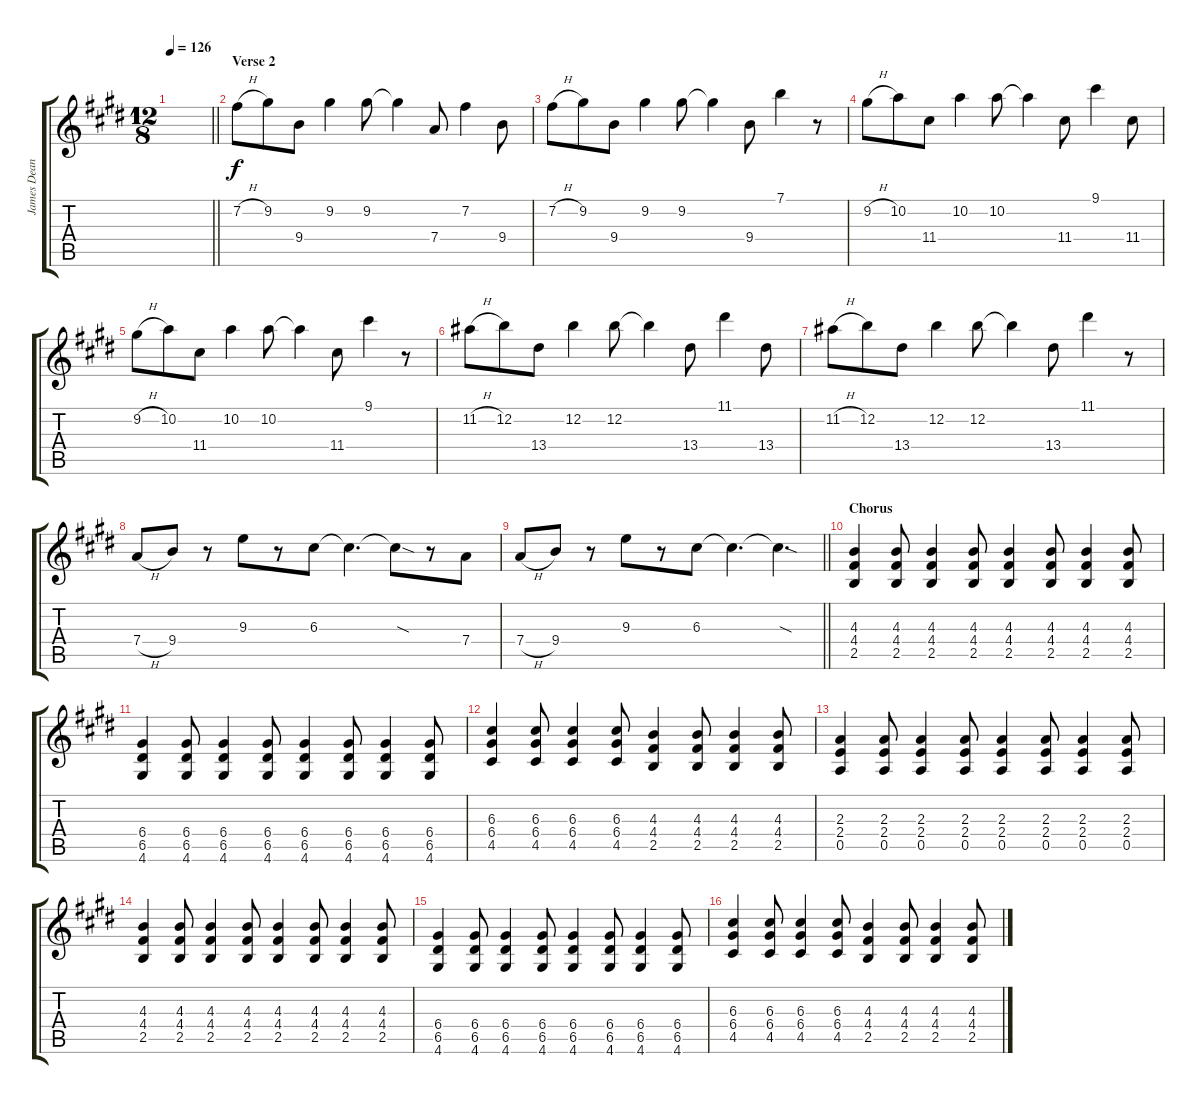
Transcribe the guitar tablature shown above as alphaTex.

\track ("James Dean Bradfield (Guitar)" "James Dean") {instrument distortionguitar}
\staff {score tabs}
\tuning (E4 B3 G3 D3 A2 E2) {hide}
\ts (12 8)
\tempo 126
\clef g2
\barLineRight lightlight
\ks e
|
\section ("" "Verse 2")
7.2{h}.8 9.2.8 9.4.8 9.2.4 9.2.8 9.2{t}.4 7.4.8 7.2.4 9.4.8 |
7.2{h}.8 9.2.8 9.4.8 9.2.4 9.2.8 9.2{t}.4 9.4.8 7.1.4 r.8 |
9.2{h}.8 10.2.8 11.4.8 10.2.4 10.2.8 10.2{t}.4 11.4.8 9.1.4 11.4.8 |
9.2{h}.8 10.2.8 11.4.8 10.2.4 10.2.8 10.2{t}.4 11.4.8 9.1.4 r.8 |
11.2{h}.8 12.2.8 13.4.8 12.2.4 12.2.8 12.2{t}.4 13.4.8 11.1.4 13.4.8 |
11.2{h}.8 12.2.8 13.4.8 12.2.4 12.2.8 12.2{t}.4 13.4.8 11.1.4 r.8 |
7.4{h}.8 9.4.8 r.8 9.3.8 r.8 6.3.8 6.3{t}.4{d} 6.3{sod t}.8 r.8 7.4.8 |
\barLineRight lightlight
7.4{h}.8 9.4.8 r.8 9.3.8 r.8 6.3.8 6.3{t}.4{d} 6.3{sod t}.4{d} |
\section ("" "Chorus")
(4.3 4.4 2.5).4{volume 13} (4.3 4.4 2.5).8 (4.3 4.4 2.5).4 (4.3 4.4 2.5).8 (4.3 4.4 2.5).4 (4.3 4.4 2.5).8 (4.3 4.4 2.5).4 (4.3 4.4 2.5).8 |
(6.4 6.5 4.6).4 (6.4 6.5 4.6).8 (6.4 6.5 4.6).4 (6.4 6.5 4.6).8 (6.4 6.5 4.6).4 (6.4 6.5 4.6).8 (6.4 6.5 4.6).4 (6.4 6.5 4.6).8 |
(6.3 6.4 4.5).4 (6.3 6.4 4.5).8 (6.3 6.4 4.5).4 (6.3 6.4 4.5).8 (4.3 4.4 2.5).4 (4.3 4.4 2.5).8 (4.3 4.4 2.5).4 (4.3 4.4 2.5).8 |
(2.3 2.4 0.5).4 (2.3 2.4 0.5).8 (2.3 2.4 0.5).4 (2.3 2.4 0.5).8 (2.3 2.4 0.5).4 (2.3 2.4 0.5).8 (2.3 2.4 0.5).4 (2.3 2.4 0.5).8 |
(4.3 4.4 2.5).4 (4.3 4.4 2.5).8 (4.3 4.4 2.5).4 (4.3 4.4 2.5).8 (4.3 4.4 2.5).4 (4.3 4.4 2.5).8 (4.3 4.4 2.5).4 (4.3 4.4 2.5).8 |
(6.4 6.5 4.6).4 (6.4 6.5 4.6).8 (6.4 6.5 4.6).4 (6.4 6.5 4.6).8 (6.4 6.5 4.6).4 (6.4 6.5 4.6).8 (6.4 6.5 4.6).4 (6.4 6.5 4.6).8 |
(6.3 6.4 4.5).4 (6.3 6.4 4.5).8 (6.3 6.4 4.5).4 (6.3 6.4 4.5).8 (4.3 4.4 2.5).4 (4.3 4.4 2.5).8 (4.3 4.4 2.5).4 (4.3 4.4 2.5).8
